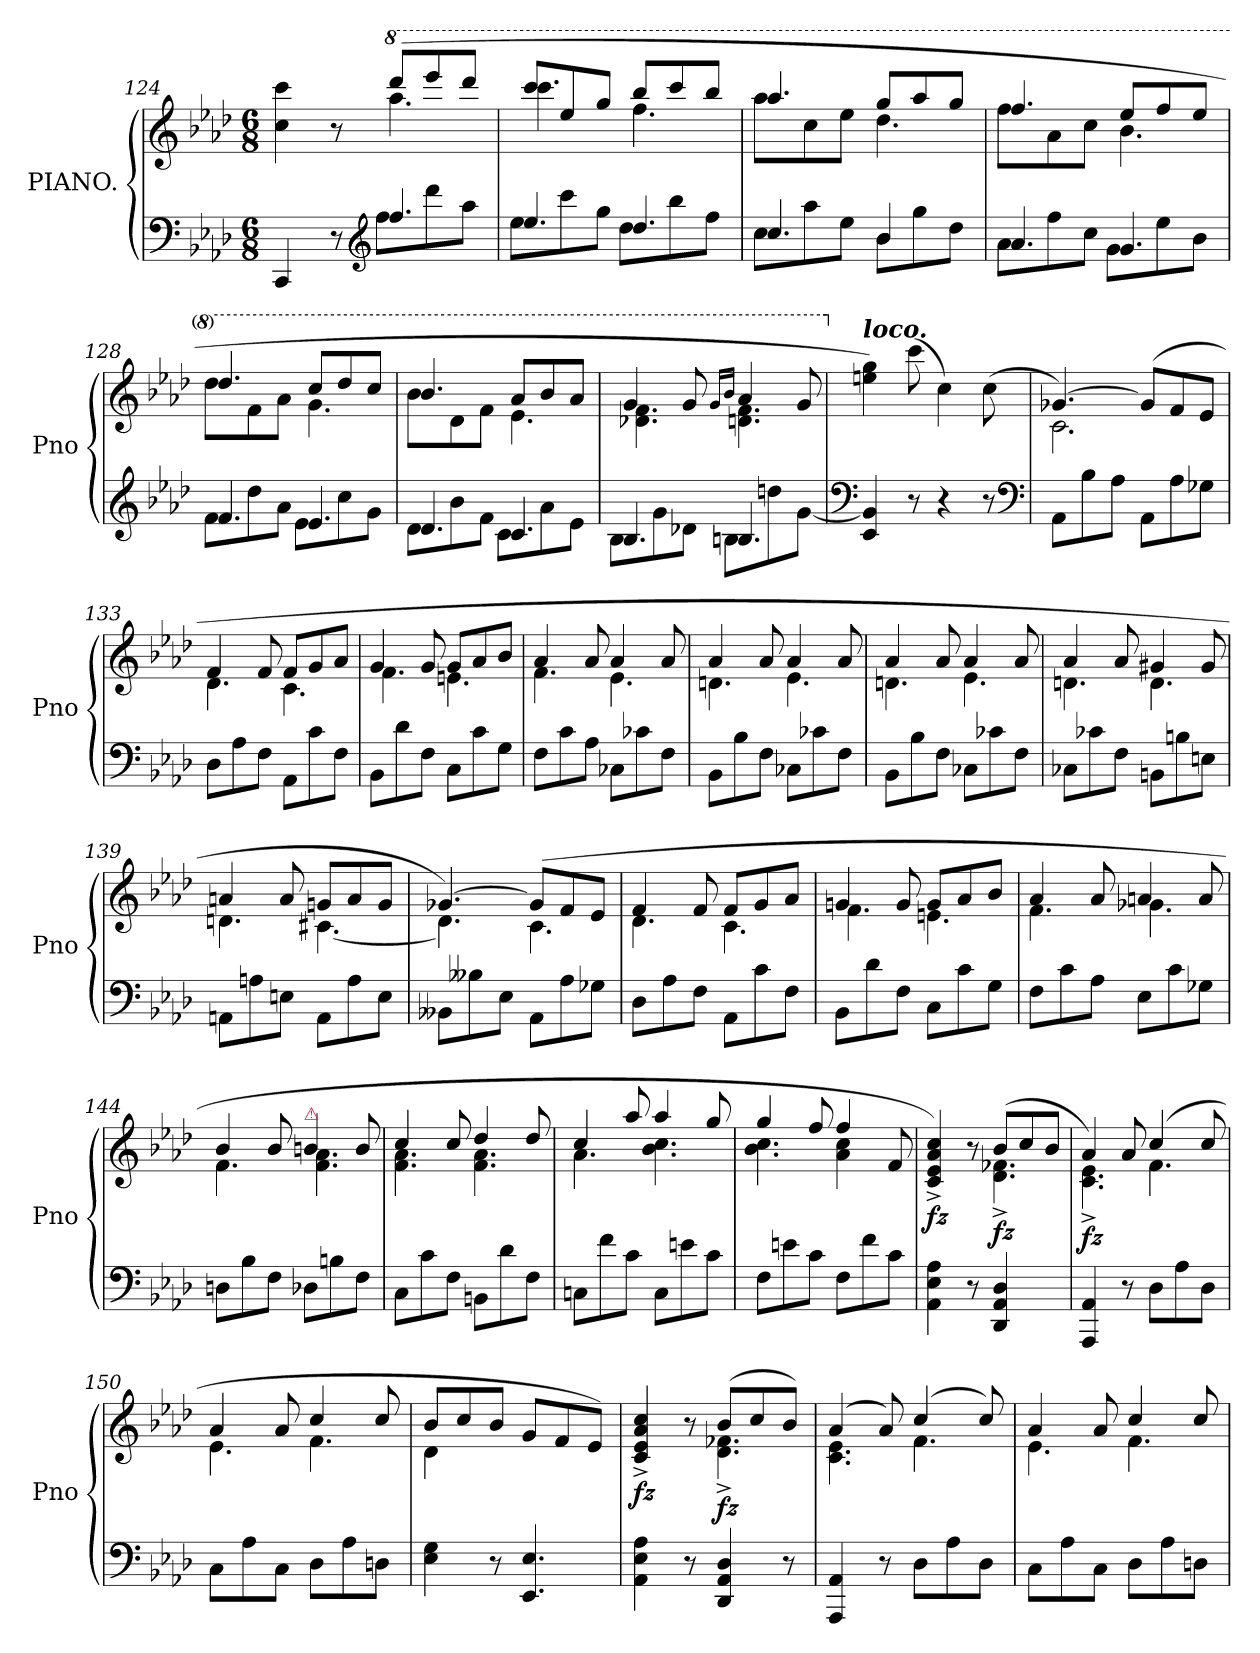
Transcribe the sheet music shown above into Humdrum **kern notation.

**kern	**kern	**dynam
*part1	*part1	*part1
*staff2	*staff1	*staff1/2
*I"PIANO.	*	*
*I'Pno	*	*
*clefF4	*clefG2	*
*k[b-e-a-d-]	*k[b-e-a-d-]	*
*A-:	*A-:	*
*M6/8	*M6/8	*
=124	=124	=124
*^	*^	*
4CC	4.ryy	4cc 4ccc	4.ryy	.
8r	.	8r	.	.
*clefG2	*	*	*	*
*	*	*8va	*	*
4.ff	8ffL	(>8dddd-L	4.aaa-	.
.	8ddd-	8eeee-	.	.
.	8aa-J	8dddd-J	.	.
=125	=125	=125	=125	=125
4.ee-	8ee-L	8ccccL	4.cccc	.
.	8ccc	8eee-	.	.
.	8ggJ	8gggJ	.	.
4.dd-	8dd-L	8bbb-L	4.fff	.
.	8bb-	8cccc	.	.
.	8ffJ	8bbb-J	.	.
=126	=126	=126	=126	=126
4.cc	8ccL	4.aaa-	8aaa-L	.
.	8aa-	.	8ccc	.
.	8ee-J	.	8eee-J	.
4b-	8b-L	8gggL	4.ddd-	.
.	8gg	8aaa-	.	.
8ryy	8dd-J	8gggJ	.	.
=127	=127	=127	=127	=127
4.a-	8a-L	4.fff	8fffL	.
.	8ff	.	8aa-	.
.	8ccJ	.	8cccJ	.
4.g	8gL	8eee-L	4.bb-	.
.	8ee-	8fff	.	.
.	8b-J	8eee-J	.	.
=128	=128	=128	=128	=128
4.f	8fL	4.ddd-	8ddd-L	.
.	8dd-	.	8ff	.
.	8a-J	.	8aa-J	.
4.e-	8e-L	8cccL	4.gg	.
.	8cc	8ddd-	.	.
.	8gJ	8cccJ	.	.
=129	=129	=129	=129	=129
4.d-	8d-L	4.bb-	8bb-L	.
.	8b-	.	8dd-	.
.	8fJ	.	8ffJ	.
4.c	8cL	8aa-L	4.ee-	.
.	8a-	8bb-	.	.
.	8e-J	8aa-J	.	.
=130	=130	=130	=130	=130
4.B-	8B-L	4gg	4.dd-X 4.ff	.
.	8g	.	.	.
.	8d-XJ	8gg	.	.
.	.	16qqgg/LL	.	.
.	.	16qqbb-/JJ	.	.
4.Bn	8BnL	4aa-	4.ddn 4.ff	.
.	8ddn	.	.	.
.	[8gJ	8gg	.	.
*v	*v	*	*	*
*	*v	*v	*
=131	=131	=131
*	*X8va	*
*^	*	*
!	!	!LO:TX:a:Bi:t=loco.	!
*v	*v	*	*
4c 4g]	4een 4gg)	.
8r	(>8ccc	.
4r	4cc)	.
8r	(>8cc	.
*clefF4	*	*
=132	=132	=132
*	*^	*
8AA-L	[4.g-X)	2.c\	.
8B-	.	.	.
8A-J	.	.	.
8AA-L	(>8g-L]	.	.
8A-	8f	.	.
8G-XJ	8e-J	.	.
=133	=133	=133	=133
8D-L	4f	4.d-	.
8A-	.	.	.
8FJ	8f	.	.
8AA-L	8fL	4.c	.
8c	8g	.	.
8FJ	8a-J	.	.
=134	=134	=134	=134
8BB-L	4g	4.f	.
8d-	.	.	.
8FJ	8g	.	.
8CL	8gL	4.en	.
8c	8a-	.	.
8GJ	8b-J	.	.
=135	=135	=135	=135
8FL	4a-	4.f	.
8c	.	.	.
8A-J	8a-	.	.
8C-XL	4a-	4.e-	.
8c-X	.	.	.
8FJ	8a-	.	.
=136	=136	=136	=136
8BB-L	4a-	4.dn	.
8B-	.	.	.
8FJ	8a-	.	.
8C-XL	4a-	4.e-	.
8c-X	.	.	.
8FJ	8a-	.	.
=137	=137	=137	=137
8BB-L	4a-	4.dn	.
8B-	.	.	.
8FJ	8a-	.	.
8C-XL	4a-	4.e-	.
8c-X	.	.	.
8FJ	8a-	.	.
=138	=138	=138	=138
8C-XL	4a-	4.dn	.
8c-X	.	.	.
8FJ	8a-	.	.
8BBnL	4g#X	4.d	.
8Bn	.	.	.
8EnJ	8g#	.	.
=139	=139	=139	=139
8AAnL	4an	4.dn	.
8An	.	.	.
8EnJ	8a	.	.
8AAL	8gnL	[4.c#X	.
8A	8a	.	.
8EJ	8gJ	.	.
=140	=140	=140	=140
8BB--XL	[4.g-X)	4.d-]	.
8B--X	.	.	.
8E-J	.	.	.
8AA-L	(>8g-L]	4.c	.
8A-	8f	.	.
8G-XJ	8e-J	.	.
=141	=141	=141	=141
8D-L	4f	4.d-	.
8A-	.	.	.
8FJ	8f	.	.
8AA-L	8fL	4.c	.
8c	8g	.	.
8FJ	8a-J	.	.
=142	=142	=142	=142
8BB-L	4gn	4.f	.
8d-	.	.	.
8FJ	8g	.	.
8CL	8gL	4.en	.
8c	8a-	.	.
8GJ	8b-J	.	.
=143	=143	=143	=143
8FL	4a-	4.f	.
8c	.	.	.
8A-J	8a-	.	.
8E-L	4an	4.g-X	.
8c	.	.	.
8G-XJ	8a	.	.
=144	=144	=144	=144
8DnL	4b-	4.f	.
8B-	.	.	.
8FJ	8b-	.	.
!	!LO:TX:a:color=crimson:t=⚠	!	!
8D-XL	4bn	4.f 4.a-	.
8Bn	.	.	.
8FJ	8b	.	.
=145	=145	=145	=145
8CL	4cc	4.f 4.a-	.
8c	.	.	.
8FJ	8cc	.	.
8BBnL	4dd-	4.f 4.a-	.
8d-	.	.	.
8FJ	8dd-	.	.
=146	=146	=146	=146
8CnL	4cc	4.a-	.
8f	.	.	.
8cJ	8aa-	.	.
8CL	4aa-	4.b- 4.cc	.
8en	.	.	.
8cJ	8gg	.	.
=147	=147	=147	=147
8FL	4gg	4.b- 4.cc	.
8en	.	.	.
8cJ	8ff	.	.
8FL	4ff	4a- 4cc	.
8f	.	.	.
8cJ	8f	8ryy	.
=148	=148	=148	=148
4AA- 4E- 4A-	4c^< 4e-^< 4a-^< 4cc^<)	4.ryy	fz
8r	8r	.	.
4DD- 4AA- 4D-	(>8b-L	4.d-^< 4.f-X^<	fz
.	8cc	.	.
8ryy	8b-J	.	.
=149	=149	=149	=149
4AAA- 4AA-	4a-)	4.c^< 4.e-^<	fz
8r	8a-	.	.
8D-L	(>4cc	4.f	.
8A-	.	.	.
8D-J	8cc	.	.
=150	=150	=150	=150
8CL	4a-	4.e-	.
8A-	.	.	.
8CJ	8a-	.	.
8D-L	4cc	4.f	.
8A-	.	.	.
8DnJ	8cc	.	.
=151	=151	=151	=151
4E- 4G	8b-L	4d-	.
.	8cc	.	.
8r	8b-J	2ryy	.
4.EE- 4.E-	8gL	.	.
.	8f	.	.
.	8e-J)	.	.
=152	=152	=152	=152
4AA- 4E- 4A-	4c^< 4e-^< 4a-^< 4cc^<	4.ryy	fz
8r	8r	.	.
4DD- 4AA- 4D-	(>8b-L	4.d-^< 4.f-X^<	fz
.	8cc	.	.
8r	8b-J)	.	.
=153	=153	=153	=153
4AAA- 4AA-	(>4a-	4.c 4.e-	.
8r	8a-)	.	.
8D-L	(>4cc	4.f	.
8A-	.	.	.
8D-J	8cc)	.	.
=154	=154	=154	=154
8CL	4a-	4.e-	.
8A-	.	.	.
8CJ	8a-	.	.
8D-L	4cc	4.f	.
8A-	.	.	.
8DnJ	8cc	.	.
*	*v	*v	*
=	=	=
*-	*-	*-
